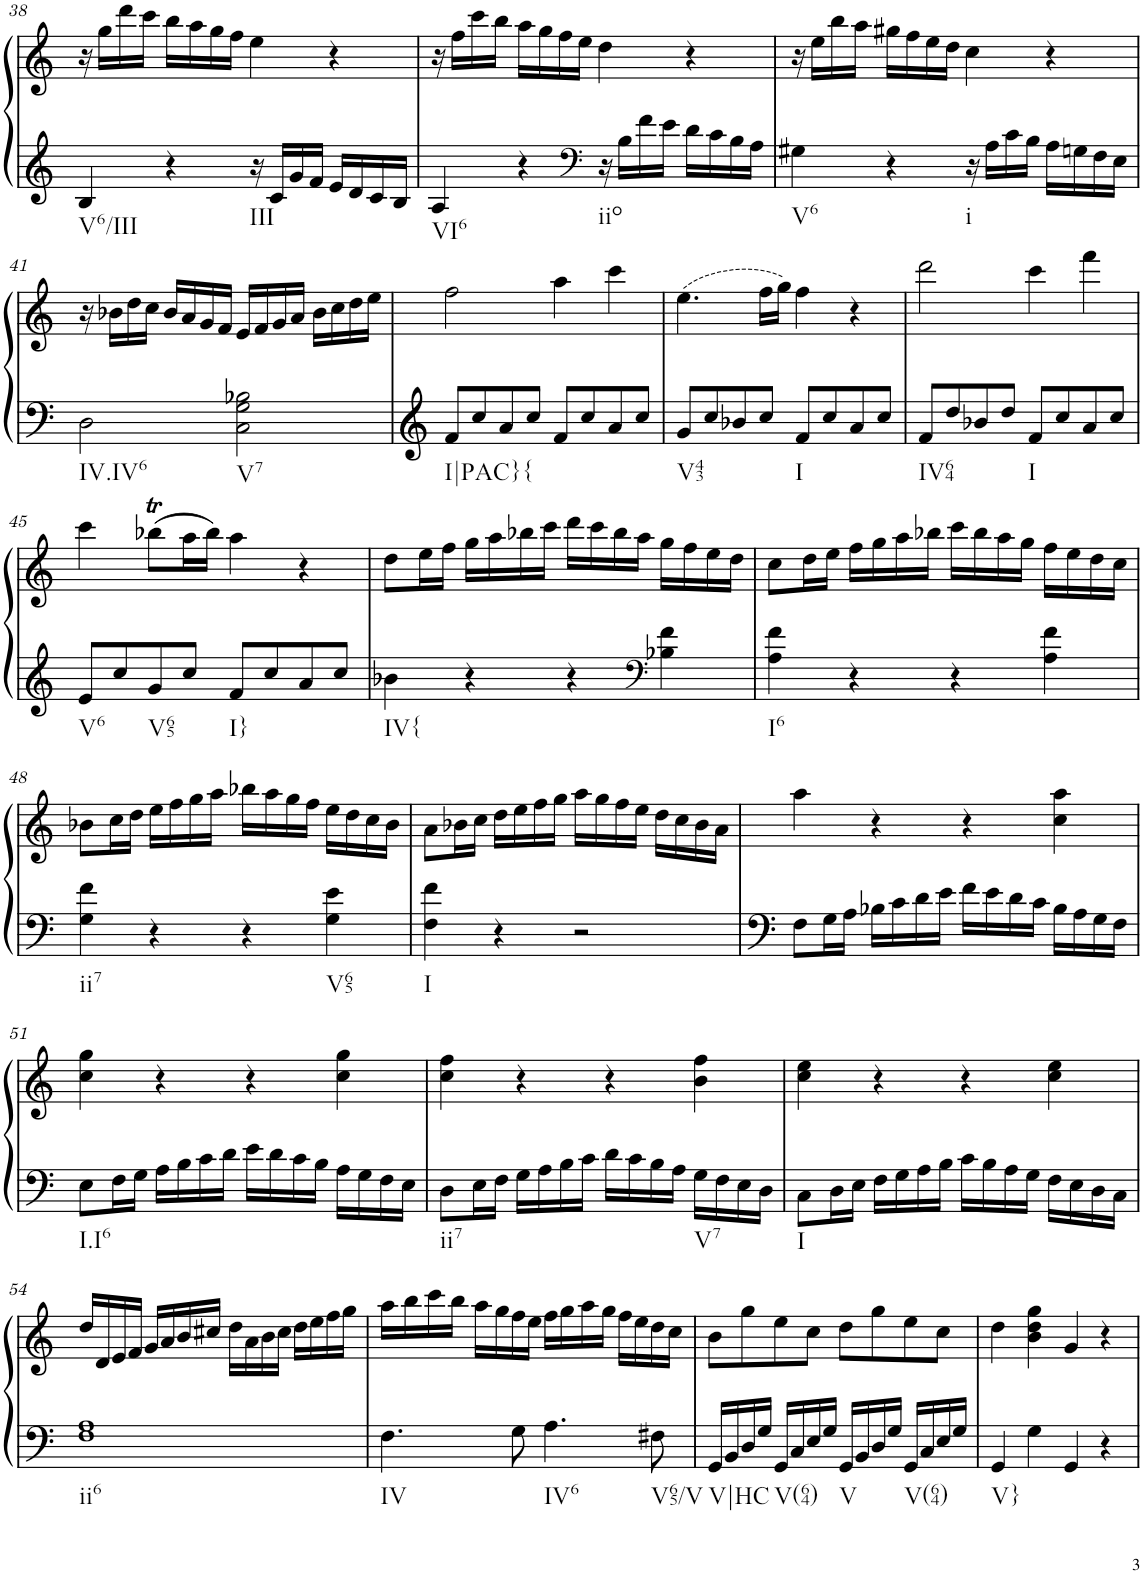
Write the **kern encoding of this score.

**kern	**kern
*part1	*part1
*staff2	*staff1
*I"Piano, Piano right	*
*I'Pno.	*
!!LO:PB:g=z
*clefG2	*clefG2
*k[]	*k[]
*M4/4	*M4/4
*met(c)	*met(c)
=38	=38
!LO:TX:b:t=V6/III	!
4B/	16r
.	16gg\LL
.	16ddd\
.	16ccc\JJ
4r	16bb\LL
.	16aa\
.	16gg\
.	16ff\JJ
!LO:TX:b:t=III	!
16r	4ee\
16c/LL	.
16g/	.
16f/JJ	.
16e/LL	4r
16d/	.
16c/	.
16B/JJ	.
=39	=39
!LO:TX:b:t=VI6	!
4A/	16r
.	16ff\LL
.	16ccc\
.	16bb\JJ
4r	16aa\LL
.	16gg\
.	16ff\
.	16ee\JJ
*clefF4	*
!LO:TX:b:t=iio	!
16r	4dd\
16B\LL	.
16f\	.
16e\JJ	.
16d\LL	4r
16c\	.
16B\	.
16A\JJ	.
=40	=40
!LO:TX:b:t=V6	!
4G#X\	16r
.	16ee\LL
.	16bb\
.	16aa\JJ
4r	16gg#X\LL
.	16ff\
.	16ee\
.	16dd\JJ
!LO:TX:b:t=i	!
16r	4cc\
16A\LL	.
16c\	.
16B\JJ	.
16A\LL	4r
16Gn\	.
16F\	.
16E\JJ	.
!!LO:LB:g=z
=41	=41
!LO:TX:b:t=IV.IV6	!
2D\	16r
.	16b-X\LL
.	16dd\
.	16cc\JJ
.	16b-/LL
.	16a/
.	16g/
.	16f/JJ
!LO:TX:b:t=V7	!
2C\ 2G\ 2B-X\	16e/LL
.	16f/
.	16g/
.	16a/JJ
.	16b-\LL
.	16cc\
.	16dd\
.	16ee\JJ
=42	=42
!LO:TX:b:t=I|PAC}{	!
8f/L	2ff\
8cc/	.
8a/	.
8cc/J	.
8f/L	4aa\
8cc/	.
8a/	4ccc\
8cc/J	.
=43	=43
!LO:TX:b:t=V43	!
8g/L	(4.ee\
8cc/	.
8b-X/	.
8cc/J	16ff\LL
.	16gg\JJ)
!LO:TX:b:t=I	!
8f/L	4ff\
8cc/	.
8a/	4r
8cc/J	.
=44	=44
!LO:TX:b:t=IV64	!
8f/L	2ddd\
8dd/	.
8b-X/	.
8dd/J	.
!LO:TX:b:t=I	!
8f/L	4ccc\
8cc/	.
8a/	4fff\
8cc/J	.
!!LO:LB:g=z
=45	=45
!LO:TX:b:t=V6	!
8e/L	4ccc\
8cc/	.
!LO:TX:b:t=V65	!
8g/	(8bb-XT\L
8cc/J	16aa\L
.	16bb-\JJ)
!LO:TX:b:t=I}	!
8f/L	4aa\
8cc/	.
8a/	4r
8cc/J	.
=46	=46
!LO:TX:b:t=IV{	!
4b-X\	8dd\L
.	16ee\L
.	16ff\JJ
4r	16gg\LL
.	16aa\
.	16bb-X\
.	16ccc\JJ
4r	16ddd\LL
.	16ccc\
.	16bb-\
.	16aa\JJ
*clefF4	*
4B-X\ 4f\	16gg\LL
.	16ff\
.	16ee\
.	16dd\JJ
=47	=47
!LO:TX:b:t=I6	!
4A\ 4f\	8cc\L
.	16dd\L
.	16ee\JJ
4r	16ff\LL
.	16gg\
.	16aa\
.	16bb-X\JJ
4r	16ccc\LL
.	16bb-\
.	16aa\
.	16gg\JJ
4A\ 4f\	16ff\LL
.	16ee\
.	16dd\
.	16cc\JJ
!!LO:LB:g=z
=48	=48
!LO:TX:b:t=ii7	!
4G\ 4f\	8b-X\L
.	16cc\L
.	16dd\JJ
4r	16ee\LL
.	16ff\
.	16gg\
.	16aa\JJ
4r	16bb-X\LL
.	16aa\
.	16gg\
.	16ff\JJ
!LO:TX:b:t=V65	!
4G\ 4e\	16ee\LL
.	16dd\
.	16cc\
.	16b-\JJ
=49	=49
!LO:TX:b:t=I	!
4F\ 4f\	8a\L
.	16b-X\L
.	16cc\JJ
4r	16dd\LL
.	16ee\
.	16ff\
.	16gg\JJ
2r	16aa\LL
.	16gg\
.	16ff\
.	16ee\JJ
.	16dd\LL
.	16cc\
.	16b-\
.	16a\JJ
=50	=50
8F\L	4aa\
16G\L	.
16A\JJ	.
16B-X\LL	4r
16c\	.
16d\	.
16e\JJ	.
16f\LL	4r
16e\	.
16d\	.
16c\JJ	.
16B-\LL	4cc\ 4aa\
16A\	.
16G\	.
16F\JJ	.
!!LO:LB:g=z
=51	=51
!LO:TX:b:t=I.I6	!
8E\L	4cc\ 4gg\
16F\L	.
16G\JJ	.
16A\LL	4r
16B\	.
16c\	.
16d\JJ	.
16e\LL	4r
16d\	.
16c\	.
16B\JJ	.
16A\LL	4cc\ 4gg\
16G\	.
16F\	.
16E\JJ	.
=52	=52
!LO:TX:b:t=ii7	!
8D\L	4cc\ 4ff\
16E\L	.
16F\JJ	.
16G\LL	4r
16A\	.
16B\	.
16c\JJ	.
16d\LL	4r
16c\	.
16B\	.
16A\JJ	.
!LO:TX:b:t=V7	!
16G\LL	4b\ 4ff\
16F\	.
16E\	.
16D\JJ	.
=53	=53
!LO:TX:b:t=I	!
8C\L	4cc\ 4ee\
16D\L	.
16E\JJ	.
16F\LL	4r
16G\	.
16A\	.
16B\JJ	.
16c\LL	4r
16B\	.
16A\	.
16G\JJ	.
16F\LL	4cc\ 4ee\
16E\	.
16D\	.
16C\JJ	.
!!LO:LB:g=z
=54	=54
!LO:TX:b:t=ii6	!
1F 1A	16dd/LL
.	16d/
.	16e/
.	16f/JJ
.	16g/LL
.	16a/
.	16b/
.	16cc#X/JJ
.	16dd\LL
.	16a\
.	16b\
.	16cc#\JJ
.	16dd\LL
.	16ee\
.	16ff\
.	16gg\JJ
=55	=55
!LO:TX:b:t=IV	!
4.F\	16aa\LL
.	16bb\
.	16ccc\
.	16bb\JJ
.	16aa\LL
.	16gg\
8G\	16ff\
.	16ee\JJ
!LO:TX:b:t=IV6	!
4.A\	16ff\LL
.	16gg\
.	16aa\
.	16gg\JJ
.	16ff\LL
.	16ee\
!LO:TX:b:t=V65/V	!
8F#X\	16dd\
.	16cc\JJ
=56	=56
!LO:TX:b:t=V|HC	!
16GG/LL	8b\L
16BB/	.
16D/	8gg\
16G/JJ	.
!LO:TX:b:t=V(64)	!
16GG/LL	8ee\
16C/	.
16E/	8cc\J
16G/JJ	.
!LO:TX:b:t=V	!
16GG/LL	8dd\L
16BB/	.
16D/	8gg\
16G/JJ	.
!LO:TX:b:t=V(64)	!
16GG/LL	8ee\
16C/	.
16E/	8cc\J
16G/JJ	.
=57	=57
!LO:TX:b:t=V}	!
4GG/	4dd\
4G\	4b\ 4dd\ 4gg\
4GG/	4g/
4r	4r
=	=
*-	*-
